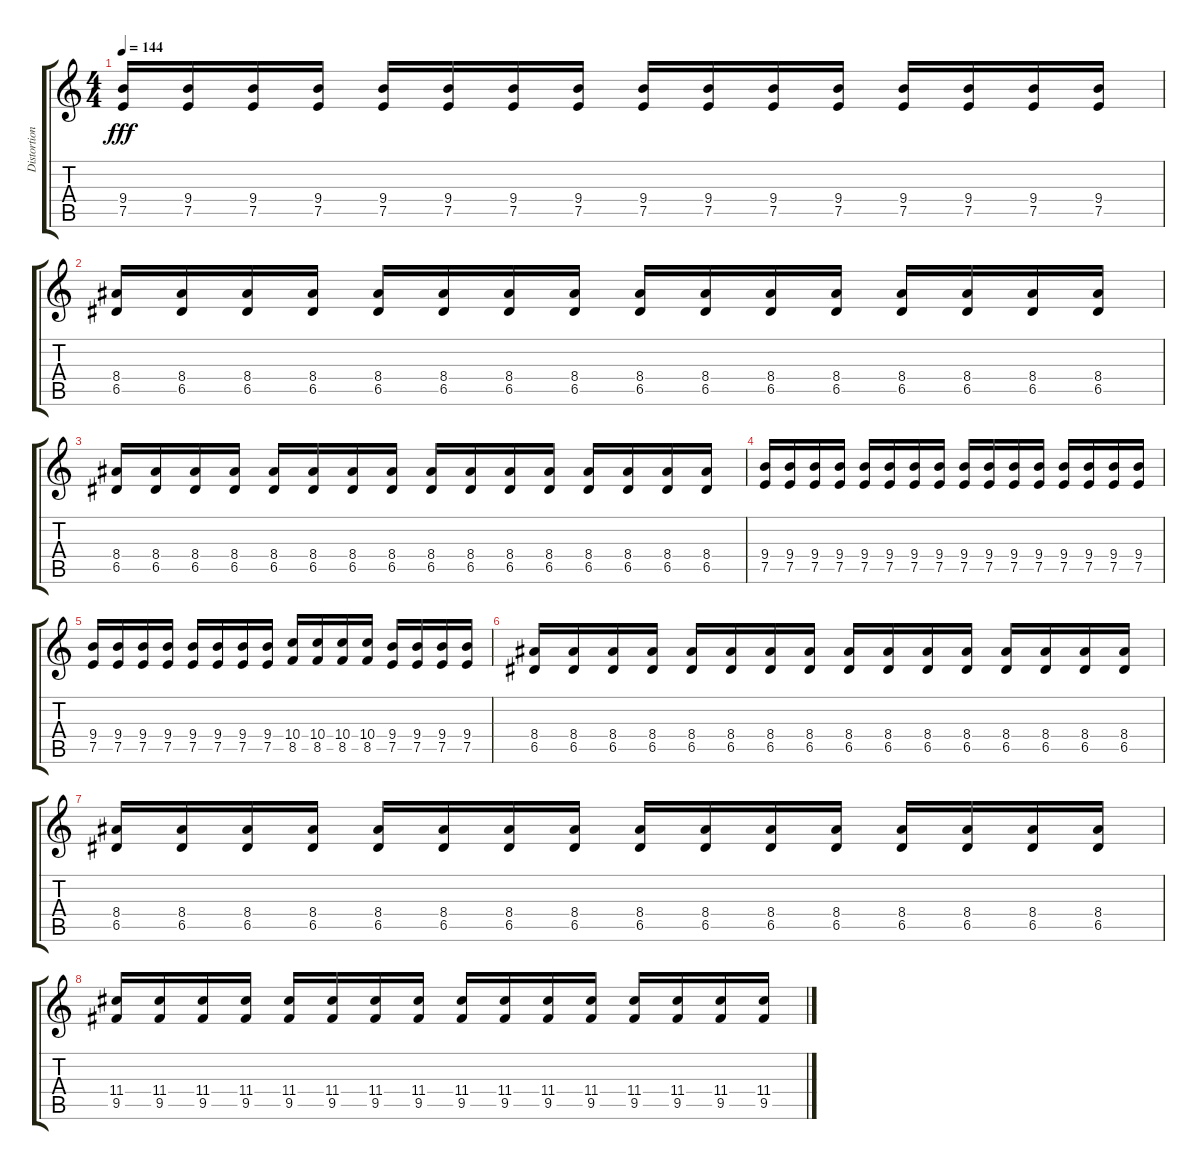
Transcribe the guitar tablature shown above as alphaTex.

\track ("Distortion Guitar -Ihsahn" "Distortion") {instrument distortionguitar}
\staff {score tabs}
\tuning (E4 B3 G3 D3 A2 E2) {hide}
\ts (4 4)
\tempo 144
\clef g2
\ks c
(9.4 7.5).16{dy fff} (9.4 7.5).16 (9.4 7.5).16 (9.4 7.5).16 (9.4 7.5).16 (9.4 7.5).16 (9.4 7.5).16 (9.4 7.5).16 (9.4 7.5).16 (9.4 7.5).16 (9.4 7.5).16 (9.4 7.5).16 (9.4 7.5).16 (9.4 7.5).16 (9.4 7.5).16 (9.4 7.5).16 |
(8.4 6.5).16 (8.4 6.5).16 (8.4 6.5).16 (8.4 6.5).16 (8.4 6.5).16 (8.4 6.5).16 (8.4 6.5).16 (8.4 6.5).16 (8.4 6.5).16 (8.4 6.5).16 (8.4 6.5).16 (8.4 6.5).16 (8.4 6.5).16 (8.4 6.5).16 (8.4 6.5).16 (8.4 6.5).16 |
(8.4 6.5).16 (8.4 6.5).16 (8.4 6.5).16 (8.4 6.5).16 (8.4 6.5).16 (8.4 6.5).16 (8.4 6.5).16 (8.4 6.5).16 (8.4 6.5).16 (8.4 6.5).16 (8.4 6.5).16 (8.4 6.5).16 (8.4 6.5).16 (8.4 6.5).16 (8.4 6.5).16 (8.4 6.5).16 |
(9.4 7.5).16 (9.4 7.5).16 (9.4 7.5).16 (9.4 7.5).16 (9.4 7.5).16 (9.4 7.5).16 (9.4 7.5).16 (9.4 7.5).16 (9.4 7.5).16 (9.4 7.5).16 (9.4 7.5).16 (9.4 7.5).16 (9.4 7.5).16 (9.4 7.5).16 (9.4 7.5).16 (9.4 7.5).16 |
(9.4 7.5).16 (9.4 7.5).16 (9.4 7.5).16 (9.4 7.5).16 (9.4 7.5).16 (9.4 7.5).16 (9.4 7.5).16 (9.4 7.5).16 (10.4 8.5).16 (10.4 8.5).16 (10.4 8.5).16 (10.4 8.5).16 (9.4 7.5).16 (9.4 7.5).16 (9.4 7.5).16 (9.4 7.5).16 |
(8.4 6.5).16 (8.4 6.5).16 (8.4 6.5).16 (8.4 6.5).16 (8.4 6.5).16 (8.4 6.5).16 (8.4 6.5).16 (8.4 6.5).16 (8.4 6.5).16 (8.4 6.5).16 (8.4 6.5).16 (8.4 6.5).16 (8.4 6.5).16 (8.4 6.5).16 (8.4 6.5).16 (8.4 6.5).16 |
(8.4 6.5).16 (8.4 6.5).16 (8.4 6.5).16 (8.4 6.5).16 (8.4 6.5).16 (8.4 6.5).16 (8.4 6.5).16 (8.4 6.5).16 (8.4 6.5).16 (8.4 6.5).16 (8.4 6.5).16 (8.4 6.5).16 (8.4 6.5).16 (8.4 6.5).16 (8.4 6.5).16 (8.4 6.5).16 |
(11.4 9.5).16 (11.4 9.5).16 (11.4 9.5).16 (11.4 9.5).16 (11.4 9.5).16 (11.4 9.5).16 (11.4 9.5).16 (11.4 9.5).16 (11.4 9.5).16 (11.4 9.5).16 (11.4 9.5).16 (11.4 9.5).16 (11.4 9.5).16 (11.4 9.5).16 (11.4 9.5).16 (11.4 9.5).16
